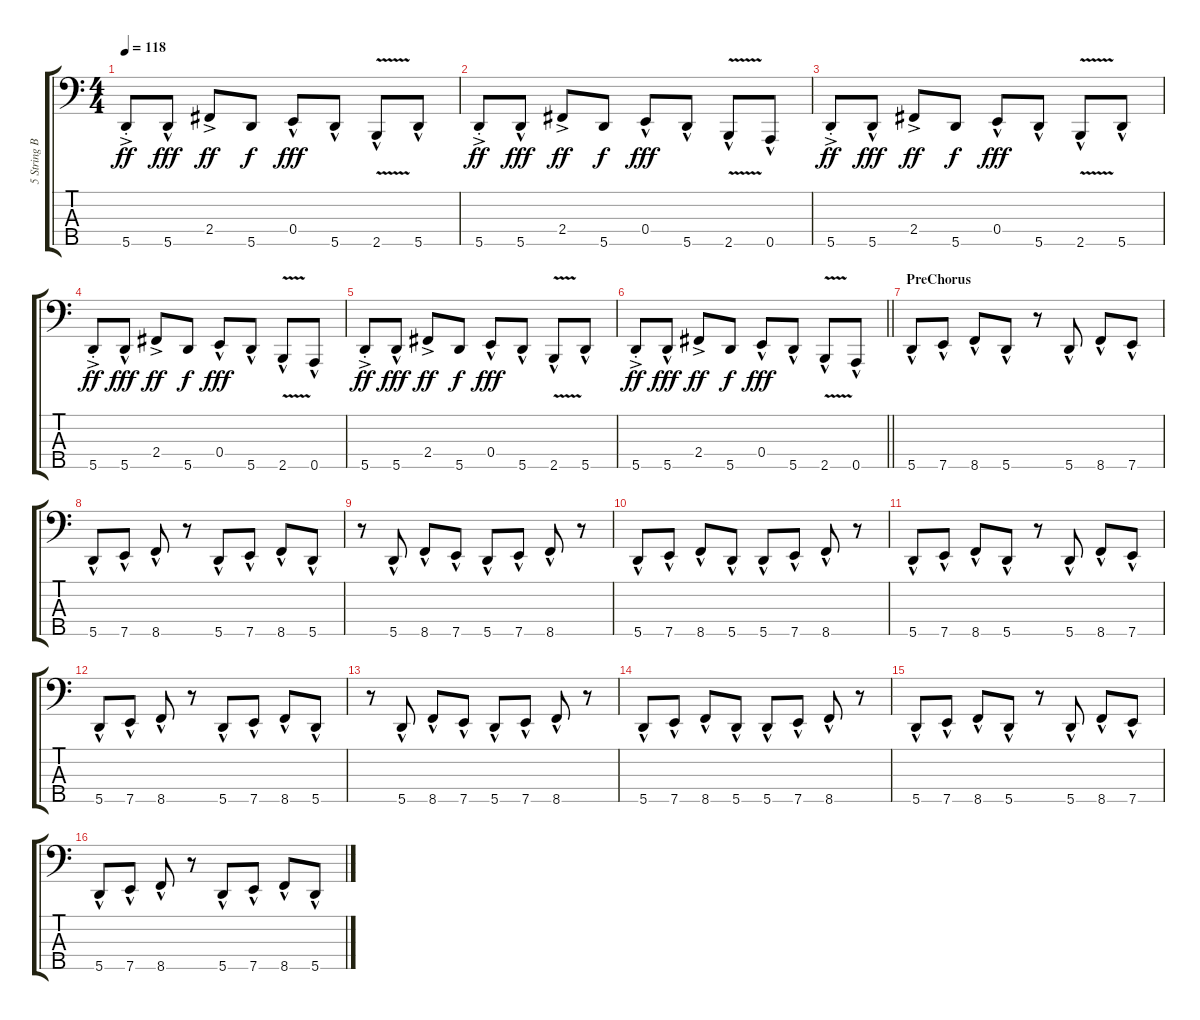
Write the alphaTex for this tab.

\track ("5 String Bass" "5 String B") {instrument synthbass1}
\staff {score tabs}
\tuning (G2 D2 A1 E1 A0) {hide}
\ts (4 4)
\tempo 118
\clef f4
\ks c
5.5{ac st}.8{dy ff} 5.5{hac}.8{dy fff} 2.4{ac}.8{dy ff} 5.5.8{dy f} 0.4{hac}.8{dy fff} 5.5{hac}.8 2.5{v hac}.8 5.5{hac}.8 |
5.5{ac st}.8{dy ff} 5.5{hac}.8{dy fff} 2.4{ac}.8{dy ff} 5.5.8{dy f} 0.4{hac}.8{dy fff} 5.5{hac}.8 2.5{v hac}.8 0.5{hac}.8 |
5.5{ac st}.8{dy ff} 5.5{hac}.8{dy fff} 2.4{ac}.8{dy ff} 5.5.8{dy f} 0.4{hac}.8{dy fff} 5.5{hac}.8 2.5{v hac}.8 5.5{hac}.8 |
5.5{ac st}.8{dy ff} 5.5{hac}.8{dy fff} 2.4{ac}.8{dy ff} 5.5.8{dy f} 0.4{hac}.8{dy fff} 5.5{hac}.8 2.5{v hac}.8 0.5{hac}.8 |
5.5{ac st}.8{dy ff} 5.5{hac}.8{dy fff} 2.4{ac}.8{dy ff} 5.5.8{dy f} 0.4{hac}.8{dy fff} 5.5{hac}.8 2.5{v hac}.8 5.5{hac}.8 |
\barLineRight lightlight
5.5{ac st}.8{dy ff} 5.5{hac}.8{dy fff} 2.4{ac}.8{dy ff} 5.5.8{dy f} 0.4{hac}.8{dy fff} 5.5{hac}.8 2.5{v hac}.8 0.5{hac}.8 |
\section ("" "PreChorus")
5.5{hac}.8 7.5{hac}.8 8.5{hac}.8 5.5{hac}.8 r.8 5.5{hac}.8 8.5{hac}.8 7.5{hac}.8 |
5.5{hac}.8 7.5{hac}.8 8.5{hac}.8 r.8 5.5{hac}.8 7.5{hac}.8 8.5{hac}.8 5.5{hac}.8 |
r.8 5.5{hac}.8 8.5{hac}.8 7.5{hac}.8 5.5{hac}.8 7.5{hac}.8 8.5{hac}.8 r.8 |
5.5{hac}.8 7.5{hac}.8 8.5{hac}.8 5.5{hac}.8 5.5{hac}.8 7.5{hac}.8 8.5{hac}.8 r.8 |
5.5{hac}.8 7.5{hac}.8 8.5{hac}.8 5.5{hac}.8 r.8 5.5{hac}.8 8.5{hac}.8 7.5{hac}.8 |
5.5{hac}.8 7.5{hac}.8 8.5{hac}.8 r.8 5.5{hac}.8 7.5{hac}.8 8.5{hac}.8 5.5{hac}.8 |
r.8 5.5{hac}.8 8.5{hac}.8 7.5{hac}.8 5.5{hac}.8 7.5{hac}.8 8.5{hac}.8 r.8 |
5.5{hac}.8 7.5{hac}.8 8.5{hac}.8 5.5{hac}.8 5.5{hac}.8 7.5{hac}.8 8.5{hac}.8 r.8 |
5.5{hac}.8 7.5{hac}.8 8.5{hac}.8 5.5{hac}.8 r.8 5.5{hac}.8 8.5{hac}.8 7.5{hac}.8 |
5.5{hac}.8 7.5{hac}.8 8.5{hac}.8 r.8 5.5{hac}.8 7.5{hac}.8 8.5{hac}.8 5.5{hac}.8
